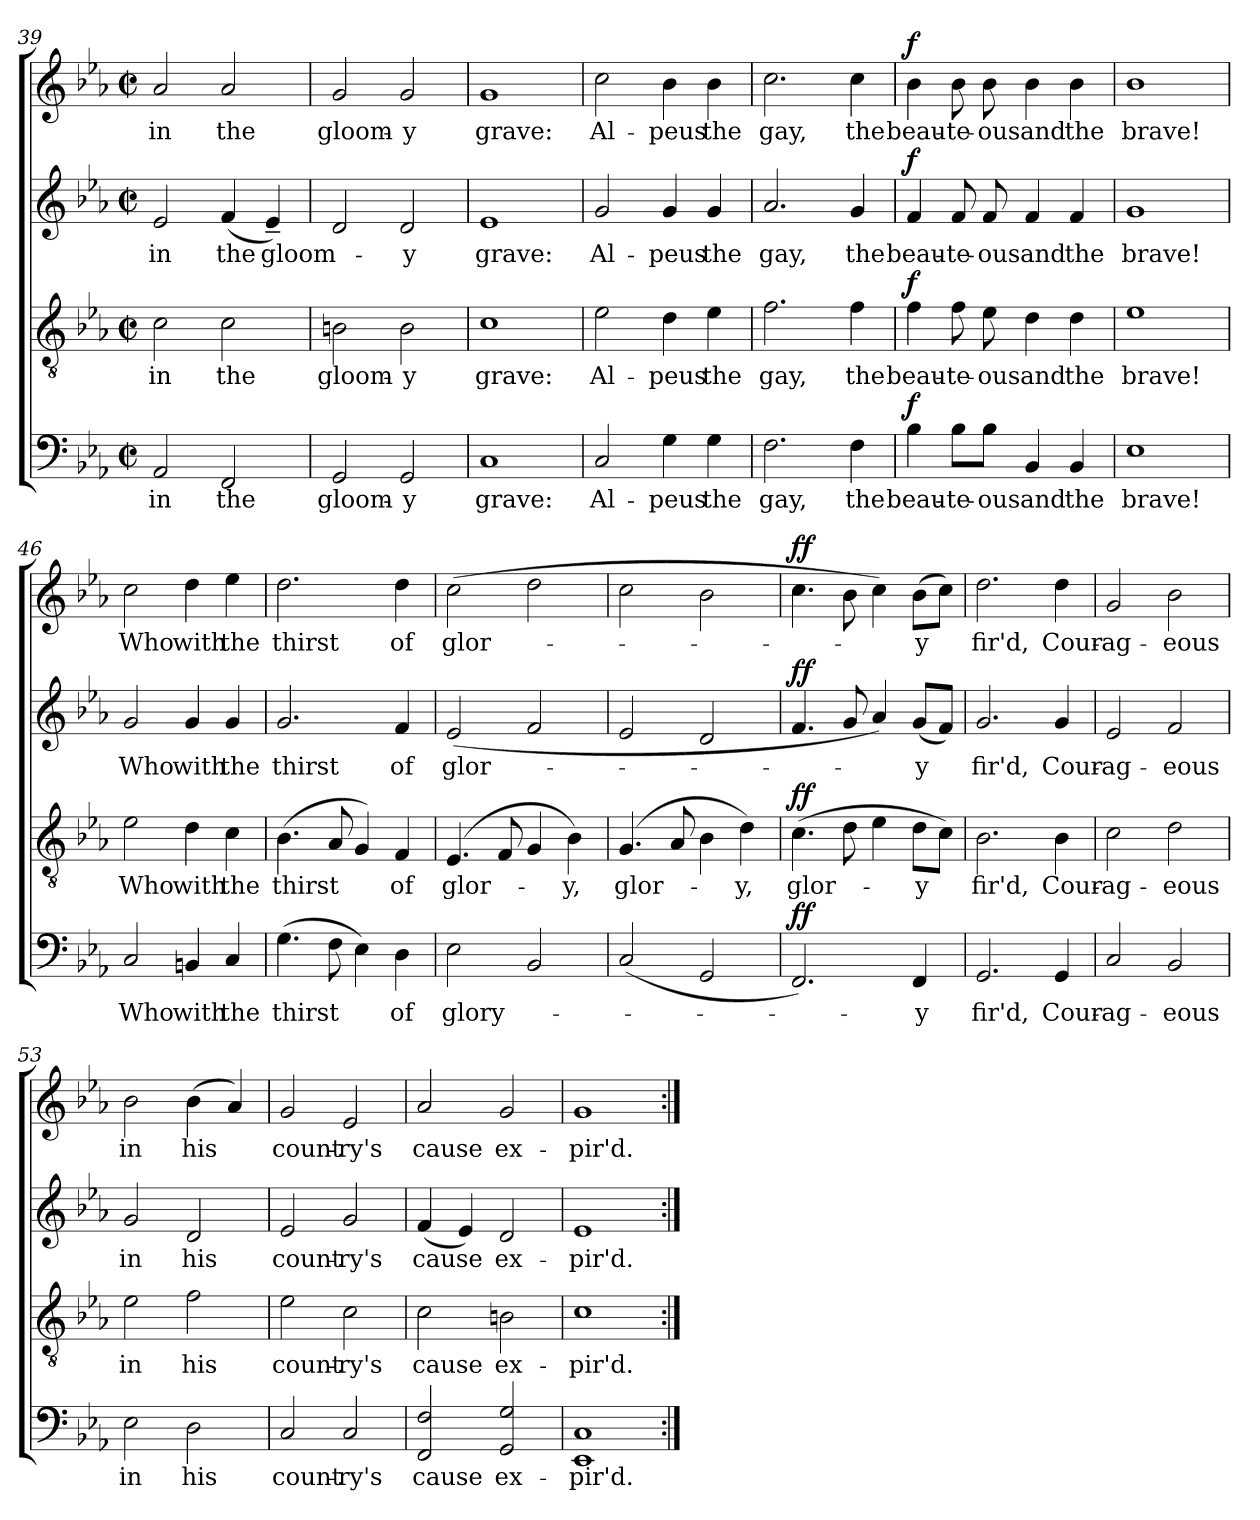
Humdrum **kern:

**kern	**text	**dynam	**kern	**text	**dynam	**kern	**text	**dynam	**kern	**text	**dynam
*part4	*part4	*part4	*part3	*part3	*part3	*part2	*part2	*part2	*part1	*part1	*part1
*staff4	*staff4	*staff4	*staff3	*staff3	*staff3	*staff2	*staff2	*staff2	*staff1	*staff1	*staff1
*clefF4	*	*	*clefGv2	*	*	*clefG2	*	*	*clefG2	*	*
*k[b-e-a-]	*	*	*k[b-e-a-]	*	*	*k[b-e-a-]	*	*	*k[b-e-a-]	*	*
*E-:	*	*	*E-:	*	*	*E-:	*	*	*E-:	*	*
*M2/2	*	*	*M2/2	*	*	*M2/2	*	*	*M2/2	*	*
*met(c|)	*	*	*met(c|)	*	*	*met(c|)	*	*	*met(c|)	*	*
=39	=39	=39	=39	=39	=39	=39	=39	=39	=39	=39	=39
!	!LO:LY:b	!	!	!LO:LY:b	!	!	!LO:LY:b	!	!	!LO:LY:b	!
2AA-/	in	.	2c\	in	.	2e-/	in	.	2a-/	in	.
!	!LO:LY:b	!	!	!LO:LY:b	!	!	!LO:LY:b	!	!	!LO:LY:b	!
2FF/	the	.	2c\	the	.	(<4f/	the	.	2a-/	the	.
!	!	!	!	!	!	!	!LO:LY:b	!	!	!	!
.	.	.	.	.	.	4e-~</)	gloom-	.	.	.	.
=40	=40	=40	=40	=40	=40	=40	=40	=40	=40	=40	=40
!	!LO:LY:b	!	!	!LO:LY:b	!	!	!	!	!	!LO:LY:b	!
2GG/	gloom-	.	2Bn\	gloom-	.	2d/	.	.	2g/	gloom-	.
!	!LO:LY:b	!	!	!LO:LY:b	!	!	!LO:LY:b	!	!	!LO:LY:b	!
2GG/	-y	.	2B\	-y	.	2d/	-y	.	2g/	-y	.
=41	=41	=41	=41	=41	=41	=41	=41	=41	=41	=41	=41
!	!LO:LY:b	!	!	!LO:LY:b	!	!	!LO:LY:b	!	!	!LO:LY:b	!
1C	grave:	.	1c	grave:	.	1e-	grave:	.	1g	grave:	.
!!LO:LB:g=z
=42	=42	=42	=42	=42	=42	=42	=42	=42	=42	=42	=42
!	!LO:LY:b	!	!	!LO:LY:b	!	!	!LO:LY:b	!	!	!LO:LY:b	!
2C/	Al-	.	2e-\	Al-	.	2g/	Al-	.	2cc\	Al-	.
!	!LO:LY:b	!	!	!LO:LY:b	!	!	!LO:LY:b	!	!	!LO:LY:b	!
4G\	-peus	.	4d\	-peus	.	4g/	-peus	.	4b-\	-peus	.
!	!LO:LY:b	!	!	!LO:LY:b	!	!	!LO:LY:b	!	!	!LO:LY:b	!
4G\	the	.	4e-\	the	.	4g/	the	.	4b-\	the	.
=43	=43	=43	=43	=43	=43	=43	=43	=43	=43	=43	=43
!	!LO:LY:b	!	!	!LO:LY:b	!	!	!LO:LY:b	!	!	!LO:LY:b	!
2.F\	gay,	.	2.f\	gay,	.	2.a-/	gay,	.	2.cc\	gay,	.
!	!LO:LY:b	!	!	!LO:LY:b	!	!	!LO:LY:b	!	!	!LO:LY:b	!
4F\	the	.	4f\	the	.	4g/	the	.	4cc\	the	.
=44	=44	=44	=44	=44	=44	=44	=44	=44	=44	=44	=44
!	!LO:LY:b	!LO:DY:a	!	!LO:LY:b	!LO:DY:a	!	!LO:LY:b	!LO:DY:a	!	!LO:LY:b	!LO:DY:a
4B-\	beau-	f	4f\	beau-	f	4f/	beau-	f	4b-\	beau-	f
!	!LO:LY:b	!	!	!LO:LY:b	!	!	!LO:LY:b	!	!	!LO:LY:b	!
8B-\L	-te-	.	8f\	-te-	.	8f/	-te-	.	8b-\	-te-	.
!	!LO:LY:b:rj	!	!	!LO:LY:b:rj	!	!	!LO:LY:b:rj	!	!	!LO:LY:b:rj	!
8B-\J	-ous	.	8e-\	-ous	.	8f/	-ous	.	8b-\	-ous	.
!	!LO:LY:b	!	!	!LO:LY:b	!	!	!LO:LY:b	!	!	!LO:LY:b	!
4BB-/	and	.	4d\	and	.	4f/	and	.	4b-\	and	.
!	!LO:LY:b	!	!	!LO:LY:b	!	!	!LO:LY:b	!	!	!LO:LY:b	!
4BB-/	the	.	4d\	the	.	4f/	the	.	4b-\	the	.
=45	=45	=45	=45	=45	=45	=45	=45	=45	=45	=45	=45
!	!LO:LY:b	!	!	!LO:LY:b	!	!	!LO:LY:b	!	!	!LO:LY:b	!
1E-	brave!	.	1e-	brave!	.	1g	brave!	.	1b-	brave!	.
=46	=46	=46	=46	=46	=46	=46	=46	=46	=46	=46	=46
!	!LO:LY:b	!	!	!LO:LY:b	!	!	!LO:LY:b	!	!	!LO:LY:b	!
2C/	Who	.	2e-\	Who	.	2g/	Who	.	2cc\	Who	.
!	!LO:LY:b	!	!	!LO:LY:b	!	!	!LO:LY:b	!	!	!LO:LY:b	!
4BBn/	with	.	4d\	with	.	4g/	with	.	4dd\	with	.
!	!LO:LY:b	!	!	!LO:LY:b	!	!	!LO:LY:b	!	!	!LO:LY:b	!
4C/	the	.	4c\	the	.	4g/	the	.	4ee-\	the	.
=47	=47	=47	=47	=47	=47	=47	=47	=47	=47	=47	=47
!	!LO:LY:b	!	!	!LO:LY:b	!	!	!LO:LY:b	!	!	!LO:LY:b	!
(>4.G\	thirst	.	(>4.B-\	thirst	.	2.g/	thirst	.	2.dd\	thirst	.
8F\	.	.	8A-/	.	.	.	.	.	.	.	.
4E-\)	.	.	4G/)	.	.	.	.	.	.	.	.
!	!LO:LY:b	!	!	!LO:LY:b	!	!	!LO:LY:b	!	!	!LO:LY:b	!
4D\	of	.	4F/	of	.	4f/	of	.	4dd\	of	.
=48	=48	=48	=48	=48	=48	=48	=48	=48	=48	=48	=48
!	!LO:LY:b	!	!	!LO:LY:b	!	!	!LO:LY:b	!	!	!LO:LY:b	!
2E-\	glory-	.	(4.E-/	glor-	.	(<2e-/	glor-	.	(>2cc\	glor-	.
.	.	.	8F/	.	.	.	.	.	.	.	.
2BB-/	.	.	4G/	.	.	2f/	.	.	2dd\	.	.
!	!	!	!	!LO:LY:b	!	!	!	!	!	!	!
.	.	.	4B-\)	-y,	.	.	.	.	.	.	.
!!LO:LB:g=z
=49	=49	=49	=49	=49	=49	=49	=49	=49	=49	=49	=49
!	!	!	!	!LO:LY:b	!	!	!	!	!	!	!
(2C/	.	.	(4.G/	glor-	.	2e-/	.	.	2cc\	.	.
.	.	.	8A-/	.	.	.	.	.	.	.	.
2GG/	.	.	4B-\	.	.	2d/	.	.	2b-\	.	.
!	!	!	!	!LO:LY:b	!	!	!	!	!	!	!
.	.	.	4d\)	-y,	.	.	.	.	.	.	.
=50	=50	=50	=50	=50	=50	=50	=50	=50	=50	=50	=50
!	!	!LO:DY:a	!	!LO:LY:b	!LO:DY:a	!	!	!LO:DY:a	!	!	!LO:DY:a
2.FF/)	.	ff	(>4.c\	glor-	ff	4.f/	.	ff	4.cc\	.	ff
.	.	.	8d\	.	.	8g/	.	.	8b-\	.	.
.	.	.	4e-\	.	.	4a-/)	.	.	4cc\)	.	.
!	!LO:LY:b	!	!	!LO:LY:b	!	!	!LO:LY:b	!	!	!LO:LY:b	!
4FF/	-y	.	8d\L	-y	.	(<8g/L	-y	.	(>8b-\L	-y	.
.	.	.	8c\J)	.	.	8f/J)	.	.	8cc\J)	.	.
=51	=51	=51	=51	=51	=51	=51	=51	=51	=51	=51	=51
!	!LO:LY:b	!	!	!LO:LY:b	!	!	!LO:LY:b	!	!	!LO:LY:b	!
2.GG/	fir'd,	.	2.B-\	fir'd,	.	2.g/	fir'd,	.	2.dd\	fir'd,	.
!	!LO:LY:b	!	!	!LO:LY:b	!	!	!LO:LY:b	!	!	!LO:LY:b	!
4GG/	Cour-	.	4B-\	Cour-	.	4g/	Cour-	.	4dd\	Cour-	.
=52	=52	=52	=52	=52	=52	=52	=52	=52	=52	=52	=52
!	!LO:LY:b	!	!	!LO:LY:b	!	!	!LO:LY:b	!	!	!LO:LY:b	!
2C/	-ag-	.	2c\	-ag-	.	2e-/	-ag-	.	2g/	-ag-	.
!	!LO:LY:b	!	!	!LO:LY:b	!	!	!LO:LY:b	!	!	!LO:LY:b	!
2BB-/	-eous	.	2d\	-eous	.	2f/	-eous	.	2b-\	-eous	.
=53	=53	=53	=53	=53	=53	=53	=53	=53	=53	=53	=53
!	!LO:LY:b	!	!	!LO:LY:b	!	!	!LO:LY:b	!	!	!LO:LY:b	!
2E-\	in	.	2e-\	in	.	2g/	in	.	2b-\	in	.
!	!LO:LY:b	!	!	!LO:LY:b	!	!	!LO:LY:b	!	!	!LO:LY:b	!
2D\	his	.	2f\	his	.	2d/	his	.	(>4b-\	his	.
.	.	.	.	.	.	.	.	.	4a-/)	.	.
=54	=54	=54	=54	=54	=54	=54	=54	=54	=54	=54	=54
!	!LO:LY:b	!	!	!LO:LY:b	!	!	!LO:LY:b	!	!	!LO:LY:b	!
2C/	count-	.	2e-\	count-	.	2e-/	count-	.	2g/	count-	.
!	!LO:LY:b	!	!	!LO:LY:b	!	!	!LO:LY:b	!	!	!LO:LY:b	!
2C/	-ry's	.	2c\	-ry's	.	2g/	-ry's	.	2e-/	-ry's	.
=55	=55	=55	=55	=55	=55	=55	=55	=55	=55	=55	=55
!	!LO:LY:b	!	!	!LO:LY:b	!	!	!LO:LY:b	!	!	!LO:LY:b	!
2FF/ 2F/	cause	.	2c\	cause	.	(<4f/	cause	.	2a-/	cause	.
.	.	.	.	.	.	4e-/)	.	.	.	.	.
!	!LO:LY:b	!	!	!LO:LY:b	!	!	!LO:LY:b	!	!	!LO:LY:b	!
2GG/ 2G/	ex-	.	2Bn\	ex-	.	2d/	ex-	.	2g/	ex-	.
=56	=56	=56	=56	=56	=56	=56	=56	=56	=56	=56	=56
!	!LO:LY:b	!	!	!LO:LY:b	!	!	!LO:LY:b	!	!	!LO:LY:b	!
1EE- 1C	-pir'd.	.	1c	-pir'd.	.	1e-	-pir'd.	.	1g	-pir'd.	.
=:|!	=:|!	=:|!	=:|!	=:|!	=:|!	=:|!	=:|!	=:|!	=:|!	=:|!	=:|!
*-	*-	*-	*-	*-	*-	*-	*-	*-	*-	*-	*-
